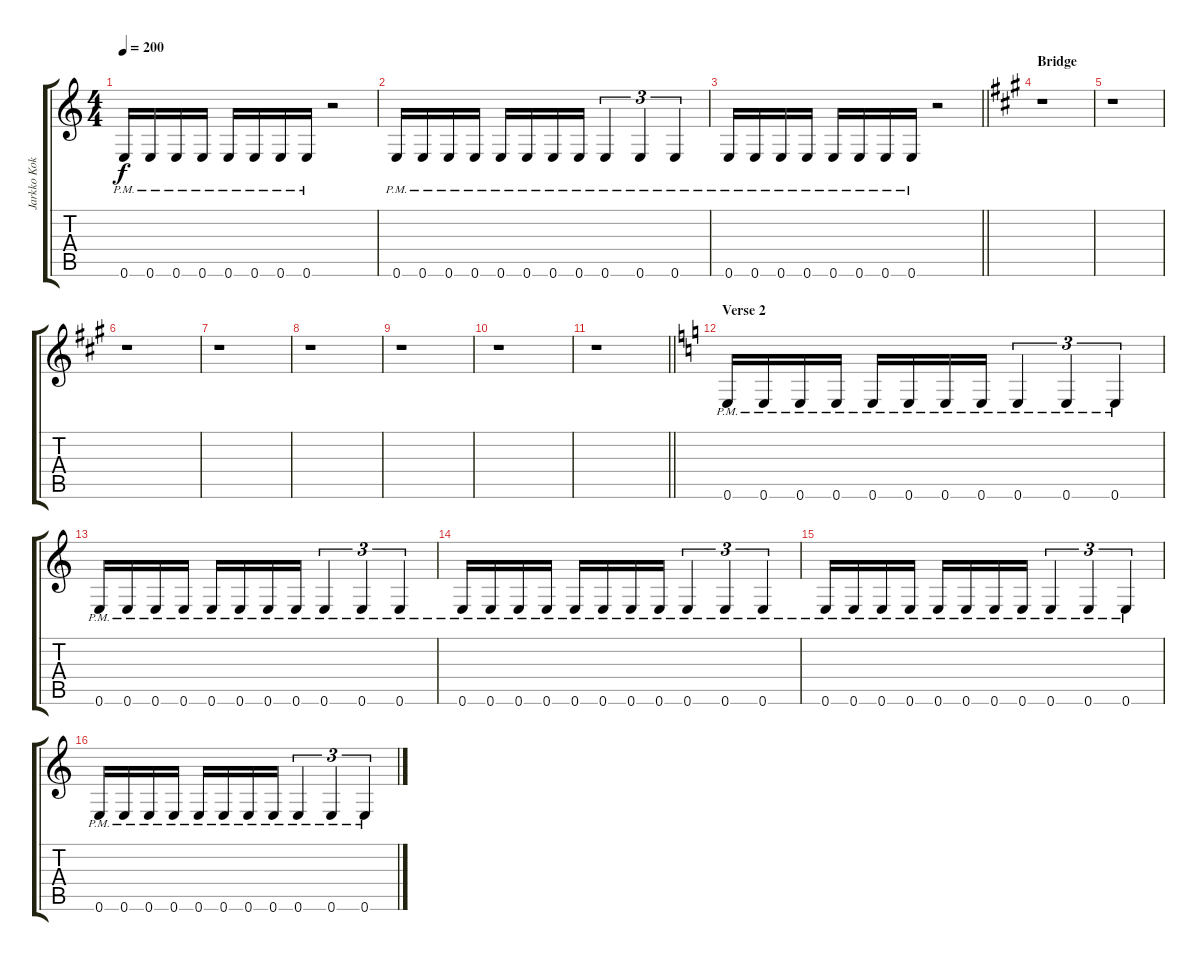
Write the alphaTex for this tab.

\track ("Jarkko Kokko (lead guitar)" "Jarkko Kok") {instrument distortionguitar}
\staff {score tabs}
\tuning (E4 B3 G3 D3 A2 E2) {hide}
\ts (4 4)
\tempo 200
\clef g2
\ks c
0.6{pm}.16{dy f} 0.6{pm}.16 0.6{pm}.16 0.6{pm}.16 0.6{pm}.16 0.6{pm}.16 0.6{pm}.16 0.6{pm}.16 r.2 |
0.6{pm}.16 0.6{pm}.16 0.6{pm}.16 0.6{pm}.16 0.6{pm}.16 0.6{pm}.16 0.6{pm}.16 0.6{pm}.16 0.6{pm}.4{tu (3 2)} 0.6{pm}.4{tu (3 2)} 0.6{pm}.4{tu (3 2)} |
\barLineRight lightlight
0.6{pm}.16 0.6{pm}.16 0.6{pm}.16 0.6{pm}.16 0.6{pm}.16 0.6{pm}.16 0.6{pm}.16 0.6{pm}.16 r.2 |
\section ("" "Bridge")
\ks f#minor
r.1 |
r.1 |
r.1 |
r.1 |
r.1 |
r.1 |
r.1 |
\barLineRight lightlight
r.1 |
\section ("" "Verse 2")
\ks c
0.6{pm}.16 0.6{pm}.16 0.6{pm}.16 0.6{pm}.16 0.6{pm}.16 0.6{pm}.16 0.6{pm}.16 0.6{pm}.16 0.6{pm}.4{tu (3 2)} 0.6{pm}.4{tu (3 2)} 0.6{pm}.4{tu (3 2)} |
0.6{pm}.16 0.6{pm}.16 0.6{pm}.16 0.6{pm}.16 0.6{pm}.16 0.6{pm}.16 0.6{pm}.16 0.6{pm}.16 0.6{pm}.4{tu (3 2)} 0.6{pm}.4{tu (3 2)} 0.6{pm}.4{tu (3 2)} |
0.6{pm}.16 0.6{pm}.16 0.6{pm}.16 0.6{pm}.16 0.6{pm}.16 0.6{pm}.16 0.6{pm}.16 0.6{pm}.16 0.6{pm}.4{tu (3 2)} 0.6{pm}.4{tu (3 2)} 0.6{pm}.4{tu (3 2)} |
0.6{pm}.16 0.6{pm}.16 0.6{pm}.16 0.6{pm}.16 0.6{pm}.16 0.6{pm}.16 0.6{pm}.16 0.6{pm}.16 0.6{pm}.4{tu (3 2)} 0.6{pm}.4{tu (3 2)} 0.6{pm}.4{tu (3 2)} |
0.6{pm}.16 0.6{pm}.16 0.6{pm}.16 0.6{pm}.16 0.6{pm}.16 0.6{pm}.16 0.6{pm}.16 0.6{pm}.16 0.6{pm}.4{tu (3 2)} 0.6{pm}.4{tu (3 2)} 0.6{pm}.4{tu (3 2)}
